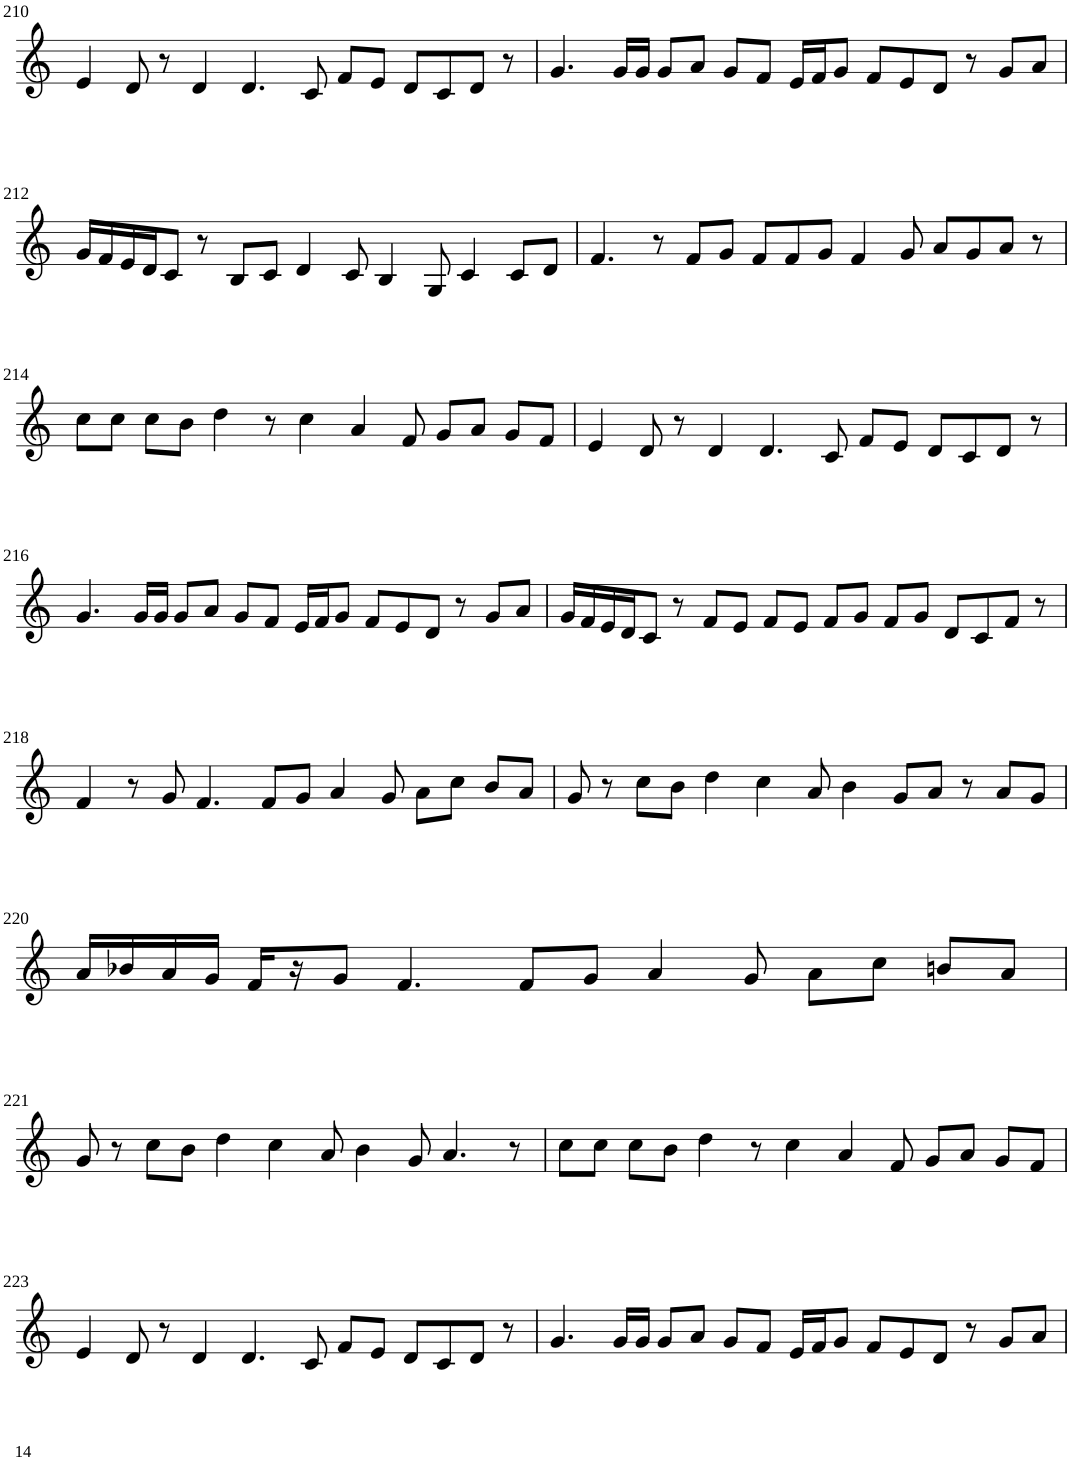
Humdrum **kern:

**kern
*part1
*staff1
*I"Violin
!!LO:PB:g=z
*clefG2
*k[]
*M8/4
=210
4e/
8d/
8r
4d/
4.d/
8c/
8f/L
8e/J
8d/L
8c/
8d/J
8r
=211
4.g/
16g/LL
16g/JJ
8g/L
8a/J
8g/L
8f/J
16e/LL
16f/J
8g/J
8f/L
8e/
8d/J
8r
8g/L
8a/J
!!LO:LB:g=z
=212
16g/LL
16f/
16e/
16d/J
8c/J
8r
8B/L
8c/J
4d/
8c/
4B/
8G/
4c/
8c/L
8d/J
=213
4.f/
8r
8f/L
8g/J
8f/L
8f/
8g/J
4f/
8g/
8a/L
8g/
8a/J
8r
!!LO:LB:g=z
=214
8cc\L
8cc\J
8cc\L
8b\J
4dd\
8r
4cc\
4a/
8f/
8g/L
8a/J
8g/L
8f/J
=215
4e/
8d/
8r
4d/
4.d/
8c/
8f/L
8e/J
8d/L
8c/
8d/J
8r
!!LO:LB:g=z
=216
4.g/
16g/LL
16g/JJ
8g/L
8a/J
8g/L
8f/J
16e/LL
16f/J
8g/J
8f/L
8e/
8d/J
8r
8g/L
8a/J
=217
16g/LL
16f/
16e/
16d/J
8c/J
8r
8f/L
8e/J
8f/L
8e/J
8f/L
8g/J
8f/L
8g/J
8d/L
8c/
8f/J
8r
!!LO:LB:g=z
=218
4f/
8r
8g/
4.f/
8f/L
8g/J
4a/
8g/
8a\L
8cc\J
8b/L
8a/J
=219
8g/
8r
8cc\L
8b\J
4dd\
4cc\
8a/
4b\
8g/L
8a/J
8r
8a/L
8g/J
!!LO:LB:g=z
=220
16a/LL
16b-X/
16a/
16g/JJ
16f/LL
16r
8g/J
4.f/
8f/L
8g/J
4a/
8g/
8a\L
8cc\J
8bn/L
8a/J
!!LO:LB:g=z
=221
8g/
8r
8cc\L
8b\J
4dd\
4cc\
8a/
4b\
8g/
4.a/
8r
=222
8cc\L
8cc\J
8cc\L
8b\J
4dd\
8r
4cc\
4a/
8f/
8g/L
8a/J
8g/L
8f/J
!!LO:LB:g=z
=223
4e/
8d/
8r
4d/
4.d/
8c/
8f/L
8e/J
8d/L
8c/
8d/J
8r
=224
4.g/
16g/LL
16g/JJ
8g/L
8a/J
8g/L
8f/J
16e/LL
16f/J
8g/J
8f/L
8e/
8d/J
8r
8g/L
8a/J
=
*-
